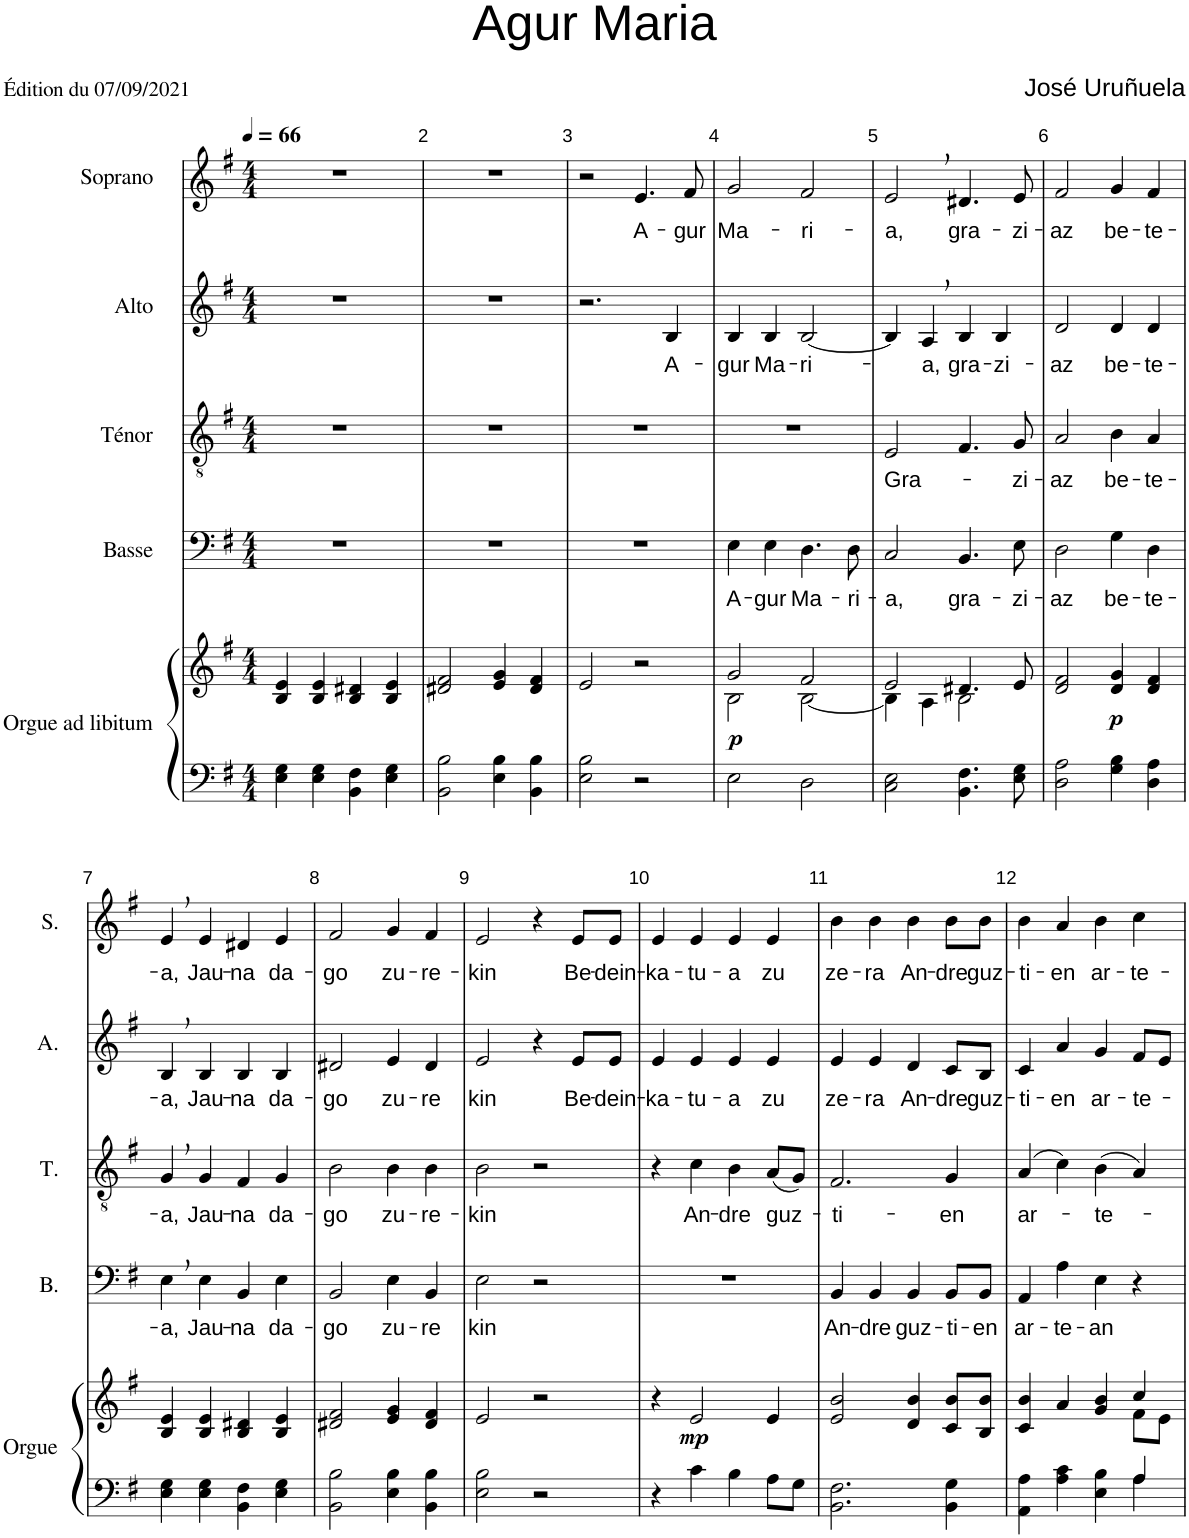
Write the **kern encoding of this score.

**kern	**kern	**dynam	**kern	**text	**kern	**text	**kern	**text	**kern	**text
*part5	*part5	*part5	*part4	*part4	*part3	*part3	*part2	*part2	*part1	*part1
*staff6	*staff5	*staff5/6	*staff4	*staff4	*staff3	*staff3	*staff2	*staff2	*staff1	*staff1
*I"Orgue ad libitum	*	*	*I"Basse	*	*I"Ténor	*	*I"Alto	*	*I"Soprano	*
*I'Orgue	*	*	*I'B.	*	*I'T.	*	*I'A.	*	*I'S.	*
*clefF4	*clefG2	*	*clefF4	*	*clefGv2	*	*clefG2	*	*clefG2	*
*k[f#]	*k[f#]	*	*k[f#]	*	*k[f#]	*	*k[f#]	*	*k[f#]	*
*M4/4	*M4/4	*	*M4/4	*	*M4/4	*	*M4/4	*	*M4/4	*
*MM66	*MM66	*	*MM66	*	*MM66	*	*MM66	*	*MM66	*
=1	=1	=1	=1	=1	=1	=1	=1	=1	=1	=1
4E\ 4G\	4B/ 4e/	.	1r	.	1r	.	1r	.	1r	.
4E\ 4G\	4B/ 4e/	.	.	.	.	.	.	.	.	.
4BB\ 4F#\	4B/ 4d#X/	.	.	.	.	.	.	.	.	.
4E\ 4G\	4B/ 4e/	.	.	.	.	.	.	.	.	.
=2	=2	=2	=2	=2	=2	=2	=2	=2	=2	=2
2BB\ 2B\	2d#X/ 2f#/	.	1r	.	1r	.	1r	.	1r	.
4E\ 4B\	4e/ 4g/	.	.	.	.	.	.	.	.	.
4BB\ 4B\	4d#/ 4f#/	.	.	.	.	.	.	.	.	.
=3	=3	=3	=3	=3	=3	=3	=3	=3	=3	=3
2E\ 2B\	2e/	.	1r	.	1r	.	2.r	.	2r	.
!	!	!	!	!	!	!	!	!	!	!LO:LY:b
2r	2r	.	.	.	.	.	.	.	4.e/	A-
!	!	!	!	!	!	!	!	!LO:LY:b	!	!
.	.	.	.	.	.	.	4B/	A-	.	.
!	!	!	!	!	!	!	!	!	!	!LO:LY:b
.	.	.	.	.	.	.	.	.	8f#/	-gur
=4	=4	=4	=4	=4	=4	=4	=4	=4	=4	=4
*	*^	*	*	*	*	*	*	*	*	*
!	!	!	!LO:DY:a=2	!	!LO:LY:b	!	!	!	!LO:LY:b	!	!LO:LY:b
2E\	2g/	2B\	p	4E\	A-	1r	.	4B/	-gur	2g/	Ma-
!	!	!	!	!	!LO:LY:b	!	!	!	!LO:LY:b	!	!
.	.	.	.	4E\	-gur	.	.	4B/	Ma-	.	.
!	!	!	!	!	!LO:LY:b	!	!	!	!LO:LY:b	!	!LO:LY:b
2D\	2f#/	[2B\	.	4.D\	Ma-	.	.	[2B/	-ri-	2f#/	-ri-
!	!	!	!	!	!LO:LY:b	!	!	!	!	!	!
.	.	.	.	8D\	-ri-	.	.	.	.	.	.
=5	=5	=5	=5	=5	=5	=5	=5	=5	=5	=5	=5
!	!	!	!	!	!LO:LY:b	!	!LO:LY:b	!	!	!	!LO:LY:b
2C\ 2E\	2e/	4B\]	.	2C/	-a,	2E/	Gra-	4B/]	.	2e,/	-a,
!	!	!	!	!	!	!	!	!	!LO:LY:b	!	!
.	.	4A\	.	.	.	.	.	4A,/	-a,	.	.
!	!	!	!	!	!LO:LY:b	!	!	!	!LO:LY:b	!	!LO:LY:b
4.BB\ 4.F#\	4.d#X/	2B\	.	4.BB/	gra-	4.F#/	.	4B/	gra-	4.d#X/	gra-
!	!	!	!	!	!	!	!	!	!LO:LY:b	!	!
.	.	.	.	.	.	.	.	4B/	-zi-	.	.
!	!	!	!	!	!LO:LY:b	!	!LO:LY:b	!	!	!	!LO:LY:b
8E\ 8G\	8e/	.	.	8E\	-zi-	8G/	-zi-	.	.	8e/	-zi-
*	*v	*v	*	*	*	*	*	*	*	*	*
=6	=6	=6	=6	=6	=6	=6	=6	=6	=6	=6
!	!	!	!	!LO:LY:b	!	!LO:LY:b	!	!LO:LY:b	!	!LO:LY:b
2D\ 2A\	2d/ 2f#/	.	2D\	-az	2A/	-az	2d/	-az	2f#/	-az
!	!	!LO:DY:b	!	!LO:LY:b	!	!LO:LY:b	!	!LO:LY:b	!	!LO:LY:b
4G\ 4B\	4d/ 4g/	p	4G\	be-	4B\	be-	4d/	be-	4g/	be-
!	!	!	!	!LO:LY:b	!	!LO:LY:b	!	!LO:LY:b	!	!LO:LY:b
4D\ 4A\	4d/ 4f#/	.	4D\	-te-	4A/	-te-	4d/	-te-	4f#/	-te-
!!LO:LB:g=z
=7	=7	=7	=7	=7	=7	=7	=7	=7	=7	=7
!	!	!	!	!LO:LY:b	!	!LO:LY:b	!	!LO:LY:b	!	!LO:LY:b
4E\ 4G\	4B/ 4e/	.	4E,\	-a,	4G,/	-a,	4B,/	-a,	4e,/	-a,
!	!	!	!	!LO:LY:b	!	!LO:LY:b	!	!LO:LY:b	!	!LO:LY:b
4E\ 4G\	4B/ 4e/	.	4E\	Jau-	4G/	Jau-	4B/	Jau-	4e/	Jau-
!	!	!	!	!LO:LY:b	!	!LO:LY:b	!	!LO:LY:b	!	!LO:LY:b
4BB\ 4F#\	4B/ 4d#X/	.	4BB/	-na	4F#/	-na	4B/	-na	4d#X/	-na
!	!	!	!	!LO:LY:b	!	!LO:LY:b	!	!LO:LY:b	!	!LO:LY:b
4E\ 4G\	4B/ 4e/	.	4E\	da-	4G/	da-	4B/	da-	4e/	da-
=8	=8	=8	=8	=8	=8	=8	=8	=8	=8	=8
!	!	!	!	!LO:LY:b	!	!LO:LY:b	!	!LO:LY:b	!	!LO:LY:b
2BB\ 2B\	2d#X/ 2f#/	.	2BB/	-go	2B\	-go	2d#X/	-go	2f#/	-go
!	!	!	!	!LO:LY:b	!	!LO:LY:b	!	!LO:LY:b	!	!LO:LY:b
4E\ 4B\	4e/ 4g/	.	4E\	zu-	4B\	zu-	4e/	zu-	4g/	zu-
!	!	!	!	!LO:LY:b	!	!LO:LY:b	!	!LO:LY:b	!	!LO:LY:b
4BB\ 4B\	4d#/ 4f#/	.	4BB/	-re	4B\	-re-	4d#/	-re	4f#/	-re-
=9	=9	=9	=9	=9	=9	=9	=9	=9	=9	=9
!	!	!	!	!LO:LY:b	!	!LO:LY:b	!	!LO:LY:b	!	!LO:LY:b
2E\ 2B\	2e/	.	2E\	-kin	2B\	-kin	2e/	-kin	2e/	-kin
2r	2r	.	2r	.	2r	.	4r	.	4r	.
!	!	!	!	!	!	!	!	!LO:LY:b	!	!LO:LY:b
.	.	.	.	.	.	.	8e/L	Be-	8e/L	Be-
!	!	!	!	!	!	!	!	!LO:LY:b	!	!LO:LY:b
.	.	.	.	.	.	.	8e/J	-dein-	8e/J	-dein-
=10	=10	=10	=10	=10	=10	=10	=10	=10	=10	=10
!	!	!	!	!	!	!	!	!LO:LY:b	!	!LO:LY:b
4r	4r	.	1r	.	4r	.	4e/	-ka-	4e/	-ka-
!	!	!LO:DY:a=2	!	!	!	!LO:LY:b	!	!LO:LY:b	!	!LO:LY:b
4c\	2e/	mp	.	.	4c\	An-	4e/	-tu-	4e/	-tu-
!	!	!	!	!	!	!LO:LY:b	!	!LO:LY:b	!	!LO:LY:b
4B\	.	.	.	.	4B\	-dre	4e/	-a	4e/	-a
!	!	!	!	!	!	!LO:LY:b	!	!LO:LY:b	!	!LO:LY:b
8A\L	4e/	.	.	.	(8A/L	guz-	4e/	zu	4e/	zu
8G\J	.	.	.	.	8G/J)	.	.	.	.	.
=11	=11	=11	=11	=11	=11	=11	=11	=11	=11	=11
!	!	!	!	!LO:LY:b	!	!LO:LY:b	!	!LO:LY:b	!	!LO:LY:b
2.BB\ 2.F#\	2e/ 2b/	.	4BB/	-An-	2.F#/	-ti-	4e/	ze-	4b\	ze-
!	!	!	!	!LO:LY:b	!	!	!	!LO:LY:b	!	!LO:LY:b
.	.	.	4BB/	-dre	.	.	4e/	-ra	4b\	-ra
!	!	!	!	!LO:LY:b	!	!	!	!LO:LY:b	!	!LO:LY:b
.	4d/ 4b/	.	4BB/	guz-	.	.	4d/	An-	4b\	An-
!	!	!	!	!LO:LY:b	!	!LO:LY:b	!	!LO:LY:b	!	!LO:LY:b
4BB\ 4G\	8c/ 8b/L	.	8BB/L	-ti-	4G/	-en	8c/L	-dre	8b\L	-dre
!	!	!	!	!LO:LY:b	!	!	!	!LO:LY:b	!	!LO:LY:b
.	8B/ 8b/J	.	8BB/J	-en	.	.	8B/J	guz-	8b\J	guz-
=12	=12	=12	=12	=12	=12	=12	=12	=12	=12	=12
*^	*^	*	*	*	*	*	*	*	*	*
!	!	!	!	!	!	!LO:LY:b	!	!LO:LY:b	!	!LO:LY:b	!	!LO:LY:b
4AA\ 4A\	2.ryy	4c/ 4b/	2.ryy	.	4AA/	ar-	(4A/	ar-	4c/	-ti-	4b\	-ti-
!	!	!	!	!	!	!LO:LY:b	!	!	!	!LO:LY:b	!	!LO:LY:b
4A\ 4c\	.	4a/	.	.	4A\	-te-	4c\)	.	4a/	-en	4a/	-en
!	!	!	!	!	!	!LO:LY:b	!	!LO:LY:b	!	!LO:LY:b	!	!LO:LY:b
4E\ 4B\	.	4g/ 4b/	.	.	4E\	-an	(4B\	-te-	4g/	ar-	4b\	ar-
!	!	!	!	!	!	!	!	!	!	!LO:LY:b	!	!LO:LY:b
4A/	4A\	4cc/	8f#\L	.	4r	.	4A/)	.	8f#/L	-te-	4cc\	-te-
.	.	.	8e\J	.	.	.	.	.	8e/J	.	.	.
*v	*v	*	*	*	*	*	*	*	*	*	*	*
*	*v	*v	*	*	*	*	*	*	*	*	*
=	=	=	=	=	=	=	=	=	=	=
*-	*-	*-	*-	*-	*-	*-	*-	*-	*-	*-
